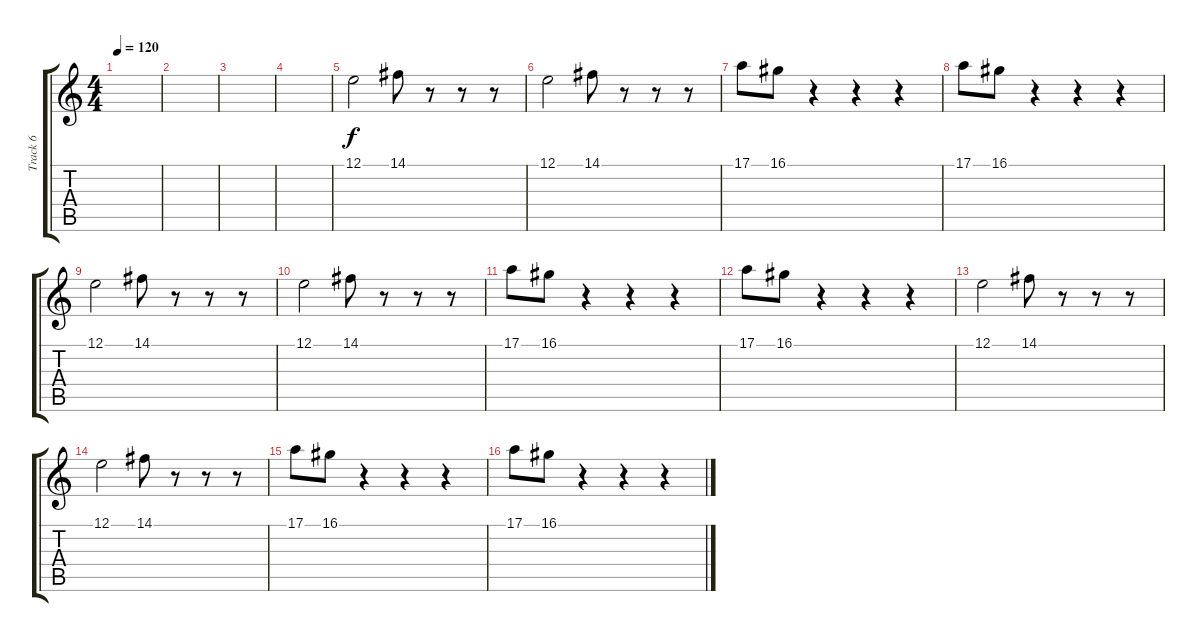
\track ("Track 6" "Track 6") {instrument lead1square}
\staff {score tabs}
\tuning (E4 B3 G3 D3 A2 E2) {hide}
\ts (4 4)
\tempo 120
\clef g2
\ks c
|
|
|
|
12.1.2 14.1.8 r.8 r.8 r.8 |
12.1.2 14.1.8 r.8 r.8 r.8 |
17.1.8 16.1.8 r.4 r.4 r.4 |
17.1.8 16.1.8 r.4 r.4 r.4 |
12.1.2 14.1.8 r.8 r.8 r.8 |
12.1.2 14.1.8 r.8 r.8 r.8 |
17.1.8 16.1.8 r.4 r.4 r.4 |
17.1.8 16.1.8 r.4 r.4 r.4 |
12.1.2 14.1.8 r.8 r.8 r.8 |
12.1.2 14.1.8 r.8 r.8 r.8 |
17.1.8 16.1.8 r.4 r.4 r.4 |
17.1.8 16.1.8 r.4 r.4 r.4
